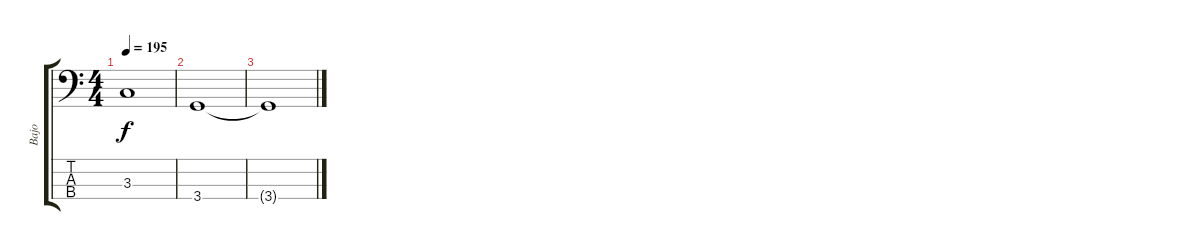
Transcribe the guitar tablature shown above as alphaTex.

\track ("Bajo" "Bajo") {instrument electricbassfinger}
\staff {score tabs}
\tuning (G2 D2 A1 E1) {hide}
\ts (4 4)
\tempo 195
\clef f4
\ks c
3.3{t}.1{dy f} |
3.4.1 |
3.4{t}.1
